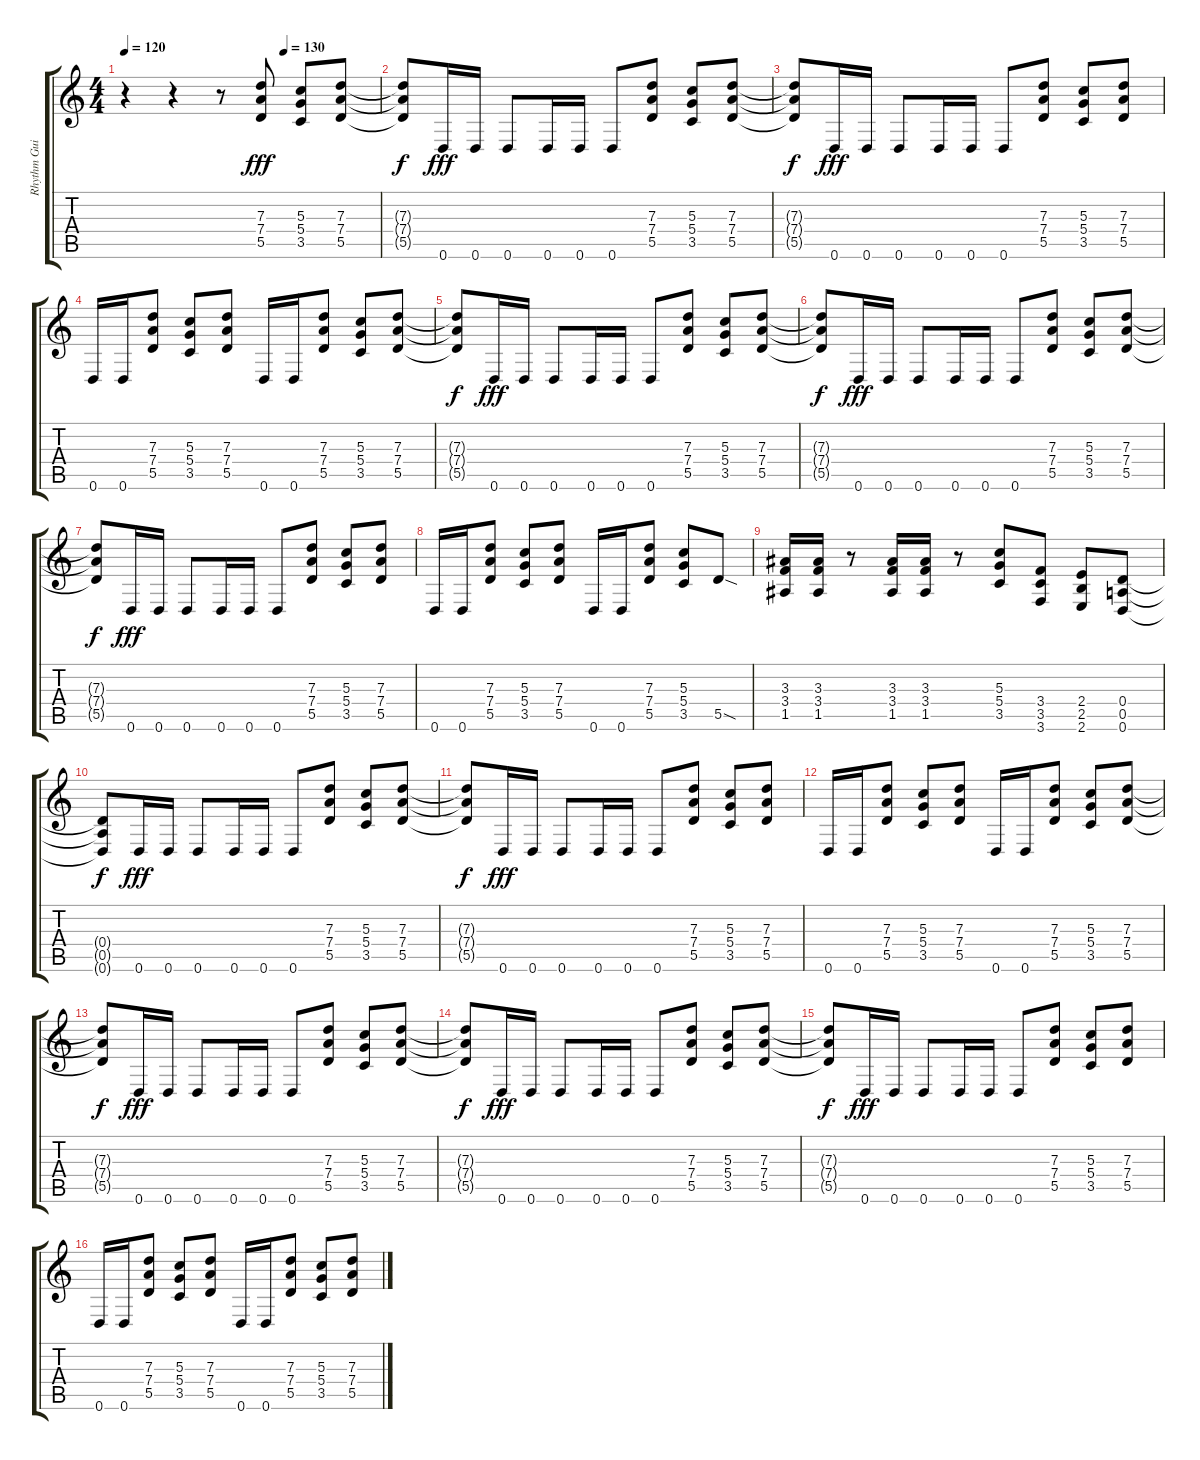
\track ("Rhythm Guitar" "Rhythm Gui") {instrument distortionguitar}
\staff {score tabs}
\tuning (E4 B3 G3 D3 A2 D2) {hide}
\ts (4 4)
\tempo 120
\tempo (130 0.625)
\clef g2
\ks c
r.4{dy fff} r.4 r.8 (7.3 7.4 5.5).8 (5.3 5.4 3.5).8 (7.3 7.4 5.5).8 |
(7.3{t} 7.4{t} 5.5{t}).8{dy f} 0.6.16{dy fff} 0.6.16 0.6.8 0.6.16 0.6.16 0.6.8 (7.3 7.4 5.5).8 (5.3 5.4 3.5).8 (7.3 7.4 5.5).8 |
(7.3{t} 7.4{t} 5.5{t}).8{dy f} 0.6.16{dy fff} 0.6.16 0.6.8 0.6.16 0.6.16 0.6.8 (7.3 7.4 5.5).8 (5.3 5.4 3.5).8 (7.3 7.4 5.5).8 |
0.6.16 0.6.16 (7.3 7.4 5.5).8 (5.3 5.4 3.5).8 (7.3 7.4 5.5).8 0.6.16 0.6.16 (7.3 7.4 5.5).8 (5.3 5.4 3.5).8 (7.3 7.4 5.5).8 |
(7.3{t} 7.4{t} 5.5{t}).8{dy f} 0.6.16{dy fff} 0.6.16 0.6.8 0.6.16 0.6.16 0.6.8 (7.3 7.4 5.5).8 (5.3 5.4 3.5).8 (7.3 7.4 5.5).8 |
(7.3{t} 7.4{t} 5.5{t}).8{dy f} 0.6.16{dy fff} 0.6.16 0.6.8 0.6.16 0.6.16 0.6.8 (7.3 7.4 5.5).8 (5.3 5.4 3.5).8 (7.3 7.4 5.5).8 |
(7.3{t} 7.4{t} 5.5{t}).8{dy f} 0.6.16{dy fff} 0.6.16 0.6.8 0.6.16 0.6.16 0.6.8 (7.3 7.4 5.5).8 (5.3 5.4 3.5).8 (7.3 7.4 5.5).8 |
0.6.16 0.6.16 (7.3 7.4 5.5).8 (5.3 5.4 3.5).8 (7.3 7.4 5.5).8 0.6.16 0.6.16 (7.3 7.4 5.5).8 (5.3 5.4 3.5).8 5.5{sod}.8 |
(3.3 3.4 1.5).16 (3.3 3.4 1.5).16 r.8 (3.3 3.4 1.5).16 (3.3 3.4 1.5).16 r.8 (5.3 5.4 3.5).8 (3.4 3.5 3.6).8 (2.4 2.5 2.6).8 (0.4 0.5 0.6).8 |
(0.4{t} 0.5{t} 0.6{t}).8{dy f} 0.6.16{dy fff} 0.6.16 0.6.8 0.6.16 0.6.16 0.6.8 (7.3 7.4 5.5).8 (5.3 5.4 3.5).8 (7.3 7.4 5.5).8 |
(7.3{t} 7.4{t} 5.5{t}).8{dy f} 0.6.16{dy fff} 0.6.16 0.6.8 0.6.16 0.6.16 0.6.8 (7.3 7.4 5.5).8 (5.3 5.4 3.5).8 (7.3 7.4 5.5).8 |
0.6.16 0.6.16 (7.3 7.4 5.5).8 (5.3 5.4 3.5).8 (7.3 7.4 5.5).8 0.6.16 0.6.16 (7.3 7.4 5.5).8 (5.3 5.4 3.5).8 (7.3 7.4 5.5).8 |
(7.3{t} 7.4{t} 5.5{t}).8{dy f} 0.6.16{dy fff} 0.6.16 0.6.8 0.6.16 0.6.16 0.6.8 (7.3 7.4 5.5).8 (5.3 5.4 3.5).8 (7.3 7.4 5.5).8 |
(7.3{t} 7.4{t} 5.5{t}).8{dy f} 0.6.16{dy fff} 0.6.16 0.6.8 0.6.16 0.6.16 0.6.8 (7.3 7.4 5.5).8 (5.3 5.4 3.5).8 (7.3 7.4 5.5).8 |
(7.3{t} 7.4{t} 5.5{t}).8{dy f} 0.6.16{dy fff} 0.6.16 0.6.8 0.6.16 0.6.16 0.6.8 (7.3 7.4 5.5).8 (5.3 5.4 3.5).8 (7.3 7.4 5.5).8 |
0.6.16 0.6.16 (7.3 7.4 5.5).8 (5.3 5.4 3.5).8 (7.3 7.4 5.5).8 0.6.16 0.6.16 (7.3 7.4 5.5).8 (5.3 5.4 3.5).8 (7.3 7.4 5.5).8
